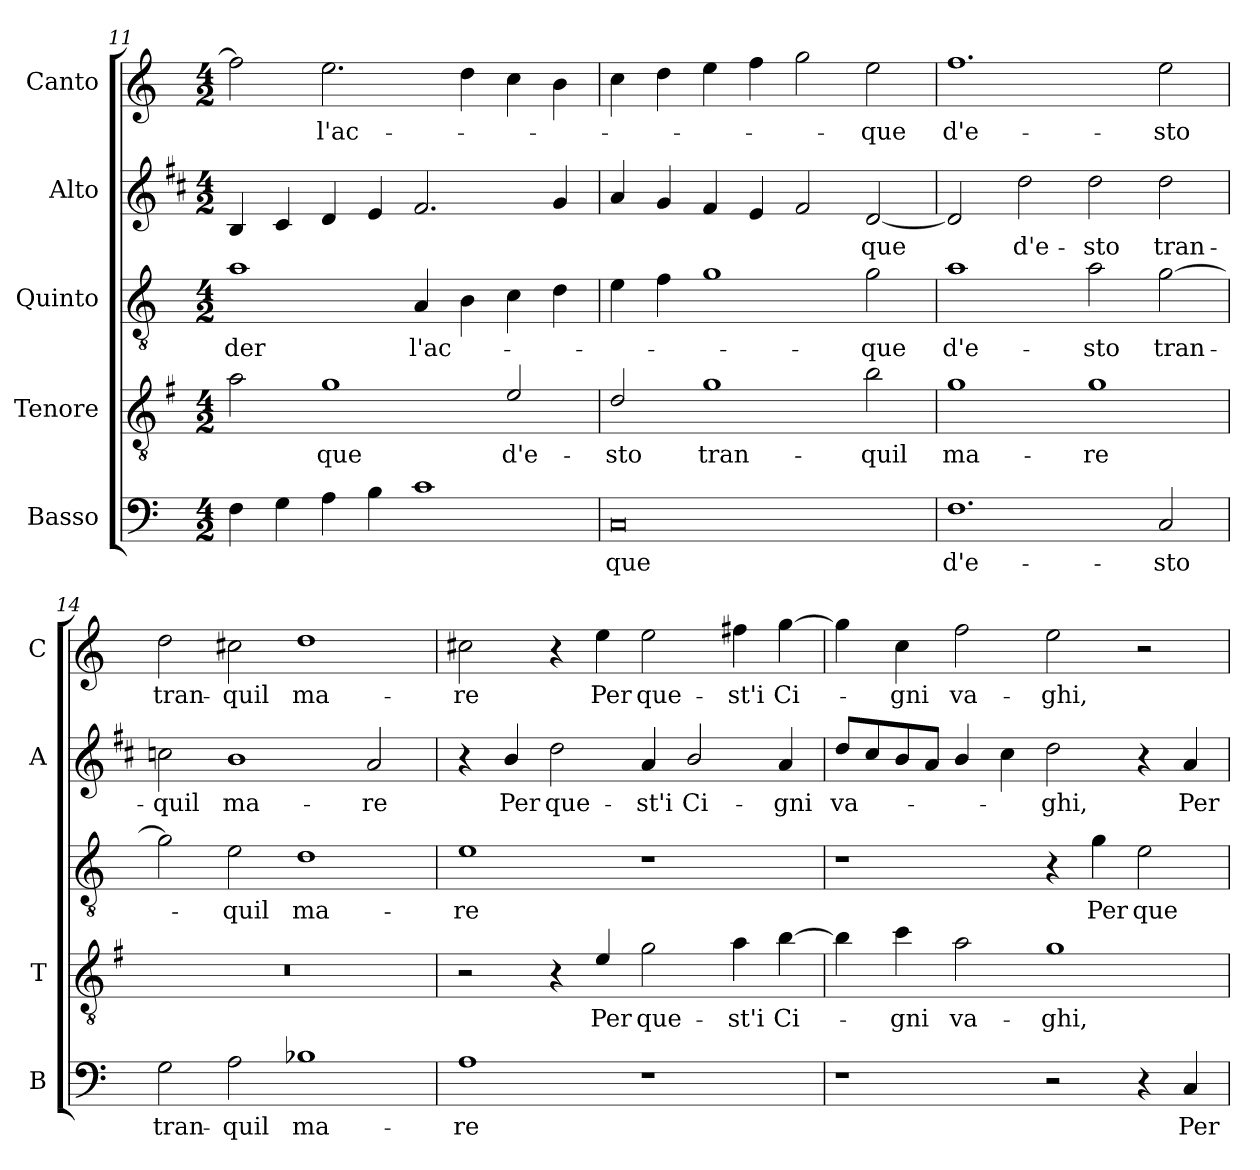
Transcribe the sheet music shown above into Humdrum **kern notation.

**kern	**text	**kern	**text	**kern	**text	**kern	**text	**kern	**text
*part5	*part5	*part4	*part4	*part3	*part3	*part2	*part2	*part1	*part1
*staff5	*staff5	*staff4	*staff4	*staff3	*staff3	*staff2	*staff2	*staff1	*staff1
*I"Basso	*	*I"Tenore	*	*I"Quinto	*	*I"Alto	*	*I"Canto	*
*I'B	*	*I'T	*	*	*	*I'A	*	*I'C	*
*clefF4	*	*clefGv2	*	*clefGv2	*	*clefG2	*	*clefG2	*
*	*	*ITrd4c7	*	*	*	*ITrd1c2	*	*	*
*k[]	*	*k[]	*	*k[]	*	*k[]	*	*k[]	*
*C:	*	*C:	*	*C:	*	*C:	*	*C:	*
*M4/2	*	*M4/2	*	*M4/2	*	*M4/2	*	*M4/2	*
=11	=11	=11	=11	=11	=11	=11	=11	=11	=11
!	!	!	!	!	!LO:LY:b	!	!	!	!
4F\	.	2d\	.	1a	-der	4A/	.	2ff\]	.
4G\	.	.	.	.	.	4B/	.	.	.
!	!	!	!LO:LY:b	!	!	!	!	!	!LO:LY:b
4A\	.	1c	-que	.	.	4c/	.	2.ee\	l'ac-
4B\	.	.	.	.	.	4d/	.	.	.
!	!	!	!	!	!LO:LY:b	!	!	!	!
1c	.	.	.	4A/	l'ac-	2.e/	.	.	.
.	.	.	.	4B\	.	.	.	4dd\	.
!	!	!	!LO:LY:b	!	!	!	!	!	!
.	.	2A/	d'e-	4c\	.	.	.	4cc\	.
.	.	.	.	4d\	.	4f/	.	4b\	.
=12	=12	=12	=12	=12	=12	=12	=12	=12	=12
!	!LO:LY:b	!	!LO:LY:b	!	!	!	!	!	!
0C	-que	2G/	-sto	4e\	.	4g/	.	4cc\	.
.	.	.	.	4f\	.	4f/	.	4dd\	.
!	!	!	!LO:LY:b	!	!	!	!	!	!
.	.	1c	tran-	1g	.	4e/	.	4ee\	.
.	.	.	.	.	.	4d/	.	4ff\	.
.	.	.	.	.	.	2e/	.	2gg\	.
!	!	!	!LO:LY:b	!	!LO:LY:b	!	!LO:LY:b	!	!LO:LY:b
.	.	2e\	-quil	2g\	-que	[2c/	-que	2ee\	-que
=13	=13	=13	=13	=13	=13	=13	=13	=13	=13
!	!LO:LY:b	!	!LO:LY:b	!	!LO:LY:b	!	!	!	!LO:LY:b
1.F	d'e-	1c	ma-	1a	d'e-	2c/]	.	1.ff	d'e-
!	!	!	!	!	!	!	!LO:LY:b	!	!
.	.	.	.	.	.	2cc\	d'e-	.	.
!	!	!	!LO:LY:b	!	!LO:LY:b	!	!LO:LY:b	!	!
.	.	1c	-re	2a\	-sto	2cc\	-sto	.	.
!	!LO:LY:b	!	!	!	!LO:LY:b	!	!LO:LY:b	!	!LO:LY:b
2C/	-sto	.	.	[2g\	tran-	2cc\	tran-	2ee\	-sto
!!LO:LB:g=z
=14	=14	=14	=14	=14	=14	=14	=14	=14	=14
!	!LO:LY:b	!	!	!	!	!	!LO:LY:b	!	!LO:LY:b
2G\	tran-	0r	.	2g\]	.	2b-X\	-quil	2dd\	tran-
!	!LO:LY:b	!	!	!	!LO:LY:b	!	!LO:LY:b	!	!LO:LY:b
2A\	-quil	.	.	2e\	-quil	1a	ma-	2cc#X\	-quil
!	!LO:LY:b	!	!	!	!LO:LY:b	!	!	!	!LO:LY:b
1B-X	ma-	.	.	1d	ma-	.	.	1dd	ma-
!	!	!	!	!	!	!	!LO:LY:b	!	!
.	.	.	.	.	.	2g/	-re	.	.
=15	=15	=15	=15	=15	=15	=15	=15	=15	=15
!	!LO:LY:b	!	!	!	!LO:LY:b	!	!	!	!LO:LY:b
1A	-re	2r	.	1e	-re	4r	.	2cc#X\	-re
!	!	!	!	!	!	!	!LO:LY:b	!	!
.	.	.	.	.	.	4a/	Per	.	.
!	!	!	!	!	!	!	!LO:LY:b	!	!
.	.	4r	.	.	.	2cc\	que-	4r	.
!	!	!	!LO:LY:b	!	!	!	!	!	!LO:LY:b
.	.	4A/	Per	.	.	.	.	4ee\	Per
!	!	!	!LO:LY:b	!	!	!	!LO:LY:b	!	!LO:LY:b
1r	.	2c\	que-	1r	.	4g/	-st'i	2ee\	que-
!	!	!	!	!	!	!	!LO:LY:b	!	!
.	.	.	.	.	.	2a/	Ci-	.	.
!	!	!	!LO:LY:b	!	!	!	!	!	!LO:LY:b
.	.	4d\	-st'i	.	.	.	.	4ff#X\	-st'i
!	!	!	!LO:LY:b	!	!	!	!LO:LY:b	!	!LO:LY:b
.	.	[4e\	Ci-	.	.	4g/	-gni	[4gg\	Ci-
=16	=16	=16	=16	=16	=16	=16	=16	=16	=16
!	!	!	!	!	!	!	!LO:LY:b	!	!
1r	.	4e\]	.	1r	.	8cc/L	va-	4gg\]	.
.	.	.	.	.	.	8b/	.	.	.
!	!	!	!LO:LY:b	!	!	!	!	!	!LO:LY:b
.	.	4f\	-gni	.	.	8a/	.	4cc\	-gni
.	.	.	.	.	.	8g/J	.	.	.
!	!	!	!LO:LY:b	!	!	!	!	!	!LO:LY:b
.	.	2d\	va-	.	.	4a/	.	2ff\	va-
.	.	.	.	.	.	4b\	.	.	.
!	!	!	!LO:LY:b	!	!	!	!LO:LY:b	!	!LO:LY:b
2r	.	1c	-ghi,	4r	.	2cc\	-ghi,	2ee\	-ghi,
!	!	!	!	!	!LO:LY:b	!	!	!	!
.	.	.	.	4g\	Per	.	.	.	.
!	!	!	!	!	!LO:LY:b	!	!	!	!
4r	.	.	.	2e\	que-	4r	.	2r	.
!	!LO:LY:b	!	!	!	!	!	!LO:LY:b	!	!
4C/	Per	.	.	.	.	4g/	Per	.	.
=	=	=	=	=	=	=	=	=	=
*-	*-	*-	*-	*-	*-	*-	*-	*-	*-
